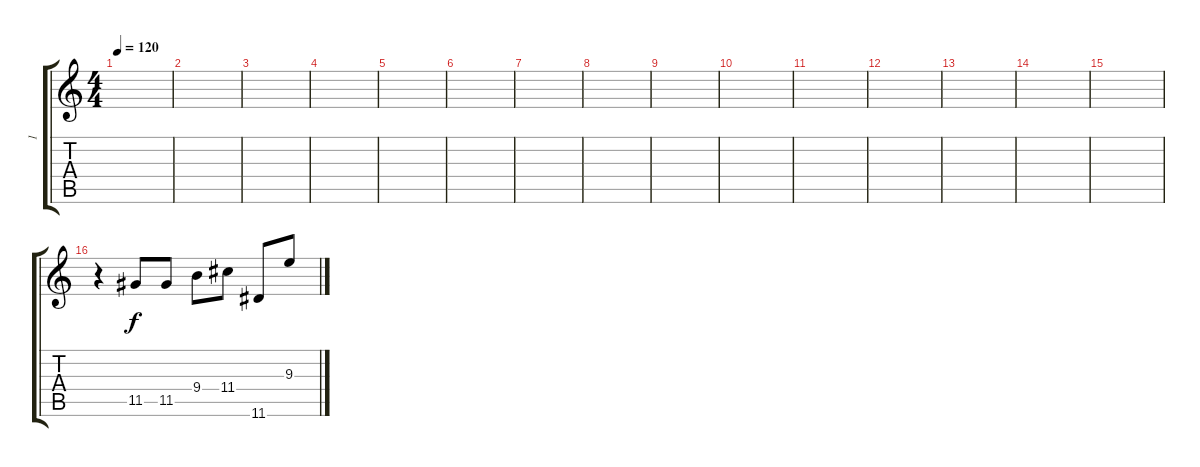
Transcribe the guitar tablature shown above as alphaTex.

\track ("1" "1") {instrument acousticguitarnylon}
\staff {score tabs}
\tuning (E4 B3 G3 D3 A2 E2) {hide}
\ts (4 4)
\tempo 120
\clef g2
\ks c
|
|
|
|
|
|
|
|
|
|
|
|
|
|
|
r.4{volume 13} 11.5.8 11.5.8 9.4.8 11.4.8 11.6.8 9.3.8
